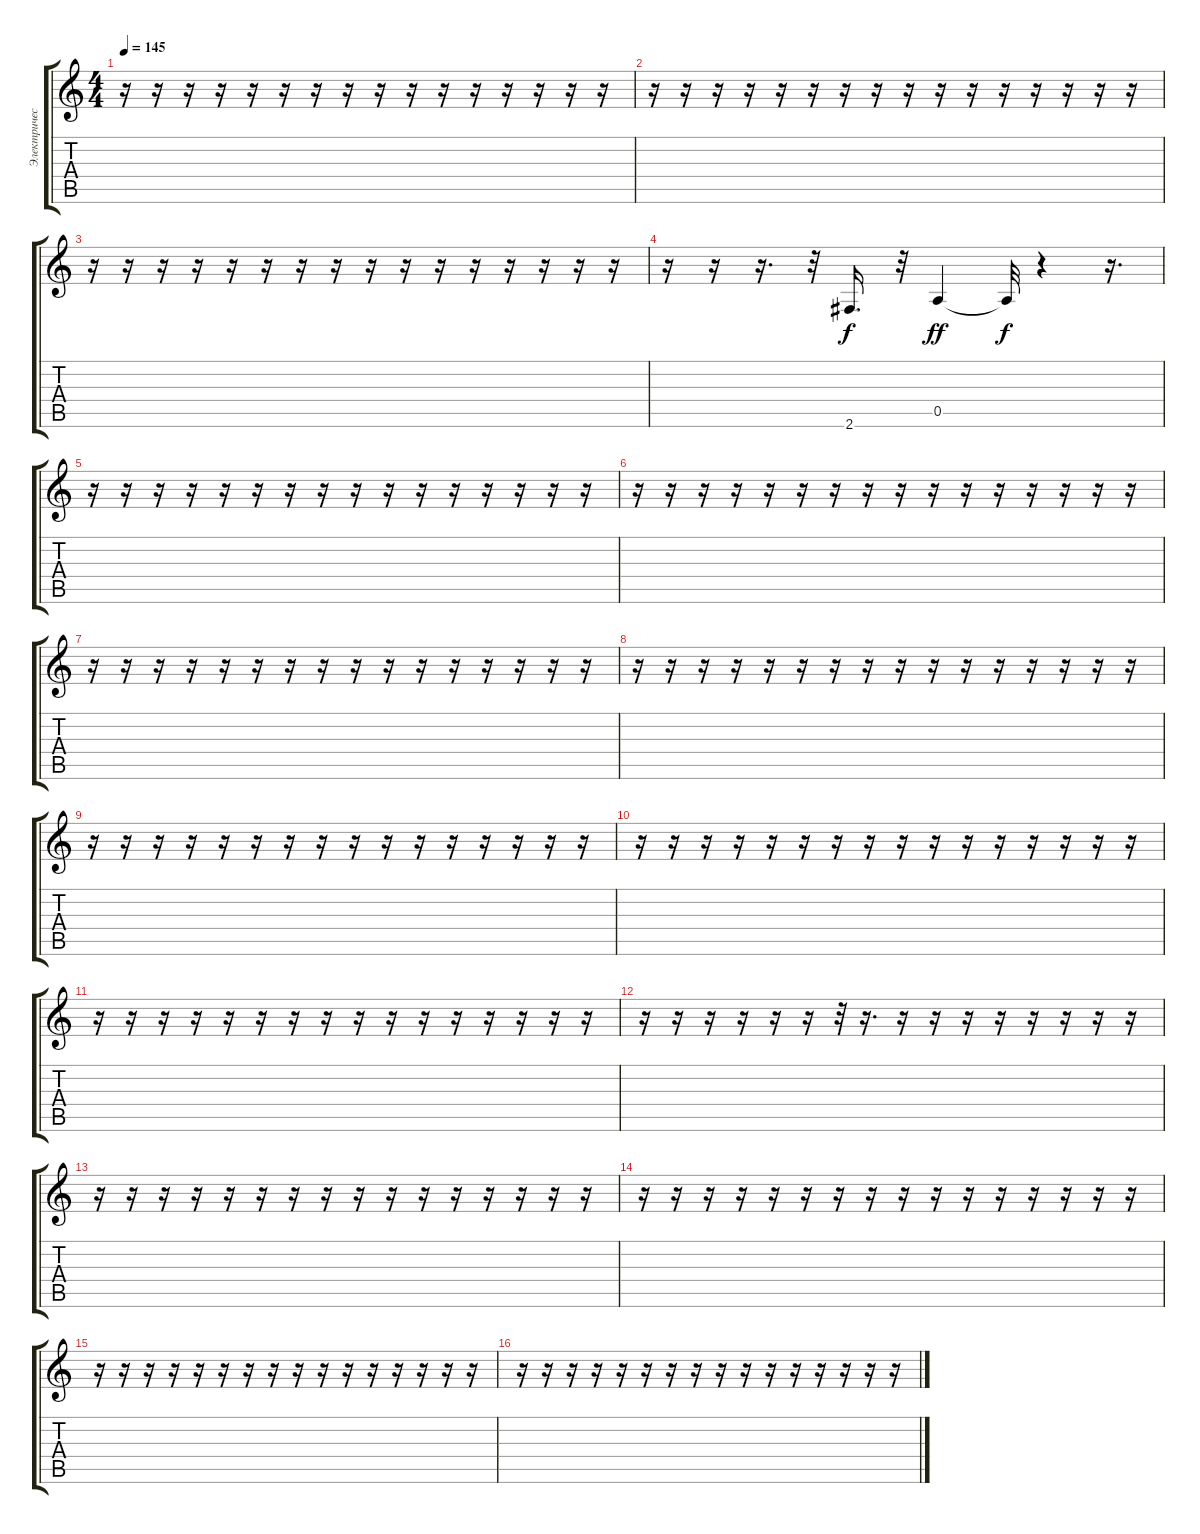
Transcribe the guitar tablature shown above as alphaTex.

\track ("Электрический Бас (пале" "Электричес") {instrument electricbassfinger}
\staff {score tabs}
\tuning (E4 B3 G3 D3 A2 E2) {hide}
\ts (4 4)
\tempo 145
\clef g2
\ks c
r.16{dy ff} r.16 r.16 r.16 r.16 r.16 r.16 r.16 r.16 r.16 r.16 r.16 r.16 r.16 r.16 r.16 |
r.16 r.16 r.16 r.16 r.16 r.16 r.16 r.16 r.16 r.16 r.16 r.16 r.16 r.16 r.16 r.16 |
r.16 r.16 r.16 r.16 r.16 r.16 r.16 r.16 r.16 r.16 r.16 r.16 r.16 r.16 r.16 r.16 |
r.16 r.16 r.16{d} r.32 2.6.16{d dy f} r.32 0.5.4{dy ff} 0.5{t}.32{dy f} r.4 r.16{d} |
r.16 r.16 r.16 r.16 r.16 r.16 r.16 r.16 r.16 r.16 r.16 r.16 r.16 r.16 r.16 r.16 |
r.16 r.16 r.16 r.16 r.16 r.16 r.16 r.16 r.16 r.16 r.16 r.16 r.16 r.16 r.16 r.16 |
r.16 r.16 r.16 r.16 r.16 r.16 r.16 r.16 r.16 r.16 r.16 r.16 r.16 r.16 r.16 r.16 |
r.16 r.16 r.16 r.16 r.16 r.16 r.16 r.16 r.16 r.16 r.16 r.16 r.16 r.16 r.16 r.16 |
r.16 r.16 r.16 r.16 r.16 r.16 r.16 r.16 r.16 r.16 r.16 r.16 r.16 r.16 r.16 r.16 |
r.16 r.16 r.16 r.16 r.16 r.16 r.16 r.16 r.16 r.16 r.16 r.16 r.16 r.16 r.16 r.16 |
r.16 r.16 r.16 r.16 r.16 r.16 r.16 r.16 r.16 r.16 r.16 r.16 r.16 r.16 r.16 r.16 |
r.16 r.16 r.16 r.16 r.16 r.16 r.32 r.16{d} r.16 r.16 r.16 r.16 r.16 r.16 r.16 r.16 |
r.16 r.16 r.16 r.16 r.16 r.16 r.16 r.16 r.16 r.16 r.16 r.16 r.16 r.16 r.16 r.16 |
r.16 r.16 r.16 r.16 r.16 r.16 r.16 r.16 r.16 r.16 r.16 r.16 r.16 r.16 r.16 r.16 |
r.16 r.16 r.16 r.16 r.16 r.16 r.16 r.16 r.16 r.16 r.16 r.16 r.16 r.16 r.16 r.16 |
r.16 r.16 r.16 r.16 r.16 r.16 r.16 r.16 r.16 r.16 r.16 r.16 r.16 r.16 r.16 r.16
